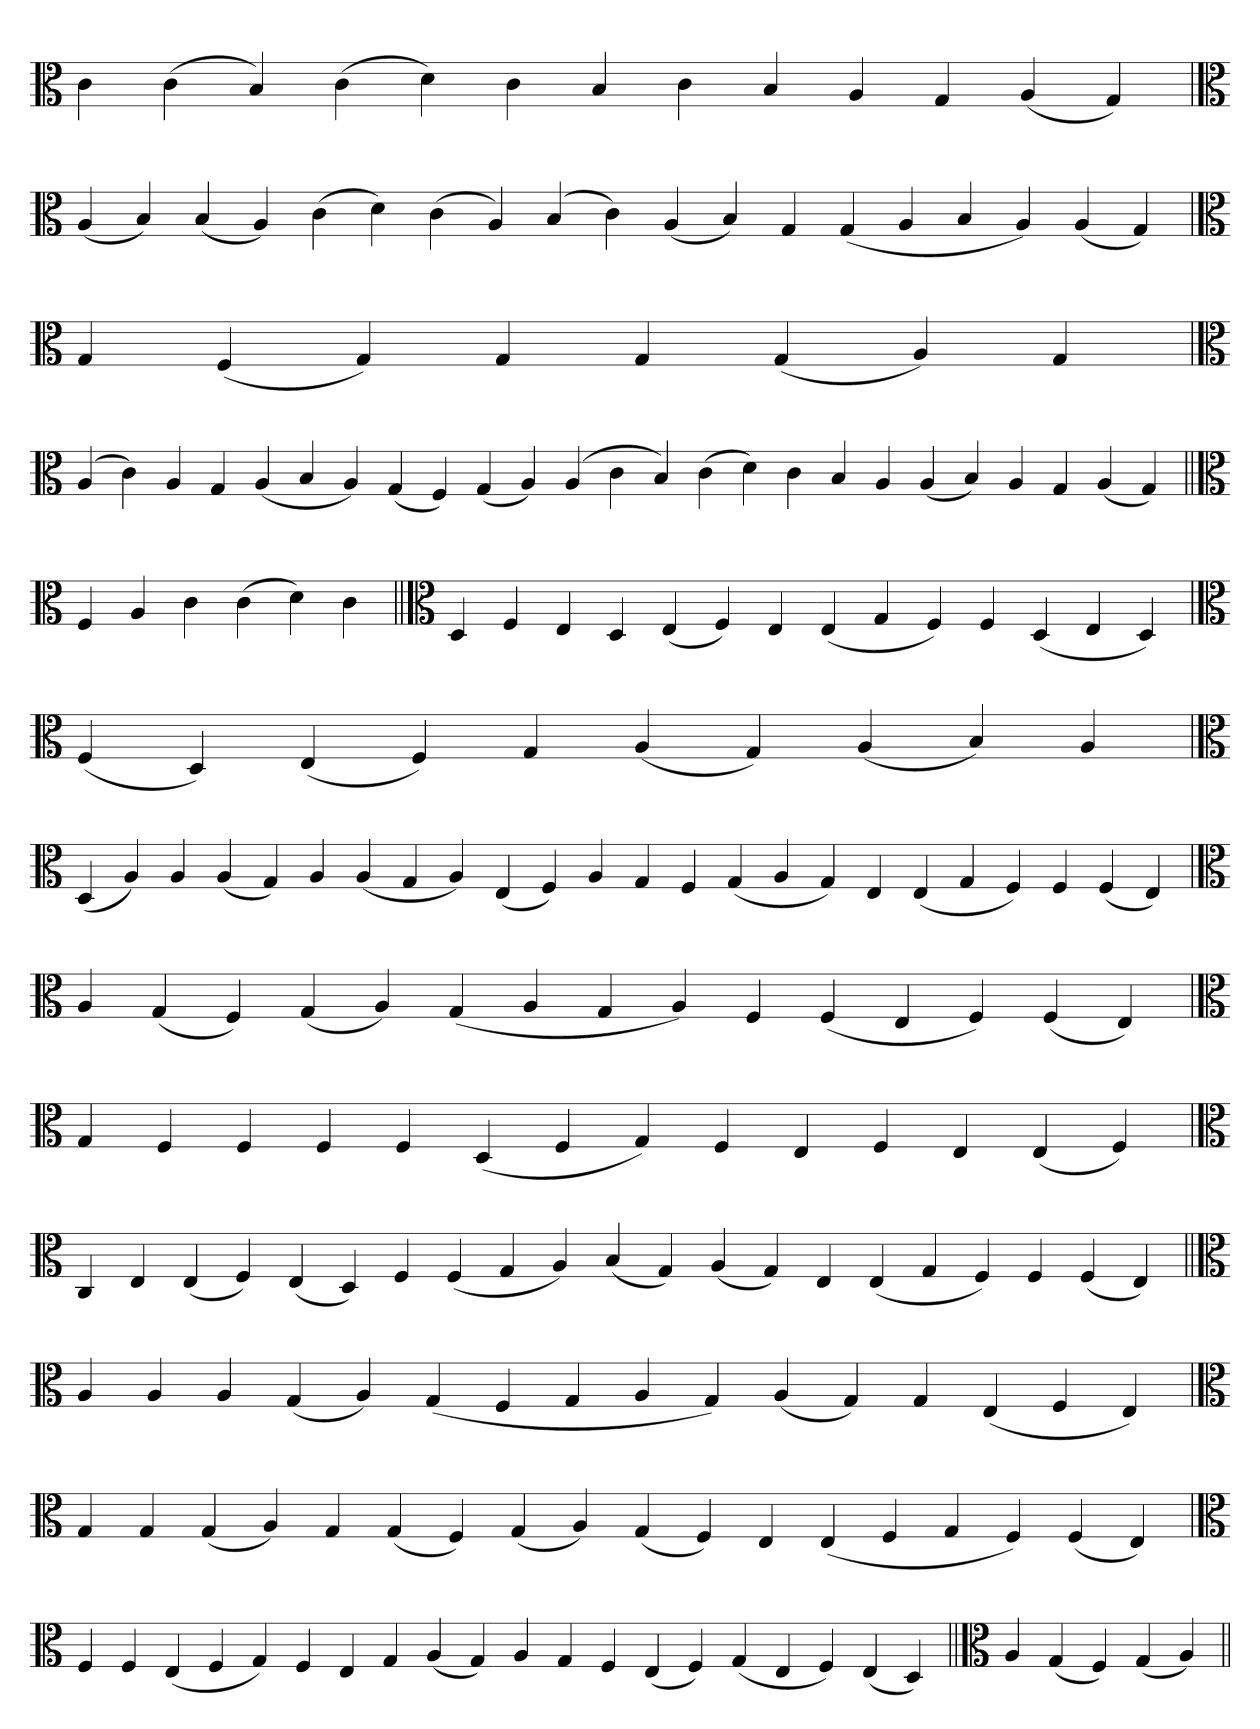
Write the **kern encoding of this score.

**kern
*part1
*staff1
*clefC3
=
4c
(4c
4B)
(4c
4d)
4c
4B
4c
4B
4A
4G
(4A
4G)
=`
*clefC3
(4A
4B)
(4B
4A)
(4c
4d)
(4c
4A)
(4B
4c)
(4A
4B)
4G
(4G
4A
4B
4A)
(4A
4G)
=
*clefC3
4G
(4F
4G)
4G
4G
(4G
4A)
4G
=`
*clefC3
(4A
4c)
4A
4G
(4A
4B
4A)
(4G
4F)
(4G
4A)
(4A
4c
4B)
(4c
4d)
4c
4B
4A
(4A
4B)
4A
4G
(4A
4G)
=||
*clefC3
4F
4A
4c
(4c
4d)
4c
=||
*clefC3
4D
4F
4E
4D
(4E
4F)
4E
(4E
4G
4F)
4F
(4D
4E
4D)
=`
*clefC3
(4F
4D)
(4E
4F)
4G
(4A
4G)
(4A
4B)
4A
='
*clefC3
(4D
4A)
4A
(4A
4G)
4A
(4A
4G
4A)
(4E
4F)
4A
4G
4F
(4G
4A
4G)
4E
(4E
4G
4F)
4F
(4F
4E)
=
*clefC3
4A
(4G
4F)
(4G
4A)
(4G
4A
4G
4A)
4F
(4F
4E
4F)
(4F
4E)
=`
*clefC3
4G
4F
4F
4F
4F
(4D
4F
4G)
4F
4E
4F
4E
(4E
4F)
='
*clefC3
4C
4E
(4E
4F)
(4E
4D)
4F
(4F
4G
4A)
(4B
4G)
(4A
4G)
4E
(4E
4G
4F)
4F
(4F
4E)
=||
*clefC3
4A
4A
4A
(4G
4A)
(4G
4F
4G
4A
4G)
(4A
4G)
4G
(4E
4F
4E)
=`
*clefC3
4G
4G
(4G
4A)
4G
(4G
4F)
(4G
4A)
(4G
4F)
4E
(4E
4F
4G
4F)
(4F
4E)
=
*clefC3
4F
4F
(4E
4F
4G)
4F
4E
4G
(4A
4G)
4A
4G
4F
(4E
4F)
(4G
4E
4F)
(4E
4D)
=||
*clefC3
4A
(4G
4F)
(4G
4A)
=||
*-
